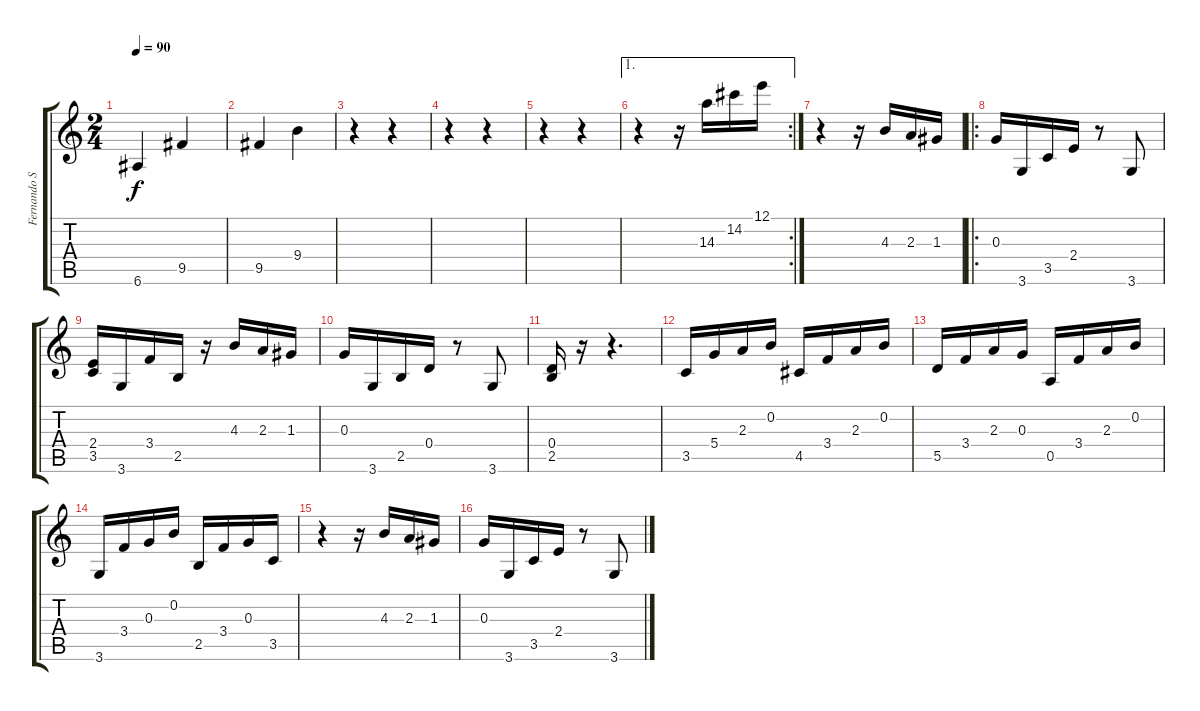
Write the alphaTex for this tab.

\track ("Fernando Siqueira" "Fernando S") {instrument acousticguitarnylon}
\staff {score tabs}
\tuning (E4 B3 G3 D3 A2 E2) {hide}
\ts (2 4)
\tempo 90
\clef g2
\ks c
6.6.4{dy f} 9.5.4 |
9.5.4 9.4.4 |
r.4 r.4 |
r.4 r.4 |
r.4 r.4 |
\ae 1
\rc 2
r.4 r.16 14.3.16 14.2.16 12.1.16 |
r.4 r.16 4.3.16 2.3.16 1.3.16 |
\ro
0.3.16 3.6.16 3.5.16 2.4.16 r.8 3.6.8 |
(2.4 3.5).16 3.6.16 3.4.16 2.5.16 r.16 4.3.16 2.3.16 1.3.16 |
0.3.16 3.6.16 2.5.16 0.4.16 r.8 3.6.8 |
(0.4 2.5).16 r.16 r.4{d} |
3.5.16 5.4.16 2.3.16 0.2.16 4.5.16 3.4.16 2.3.16 0.2.16 |
5.5.16 3.4.16 2.3.16 0.3.16 0.5.16 3.4.16 2.3.16 0.2.16 |
3.6.16 3.4.16 0.3.16 0.2.16 2.5.16 3.4.16 0.3.16 3.5.16 |
r.4 r.16 4.3.16 2.3.16 1.3.16 |
0.3.16 3.6.16 3.5.16 2.4.16 r.8 3.6.8
